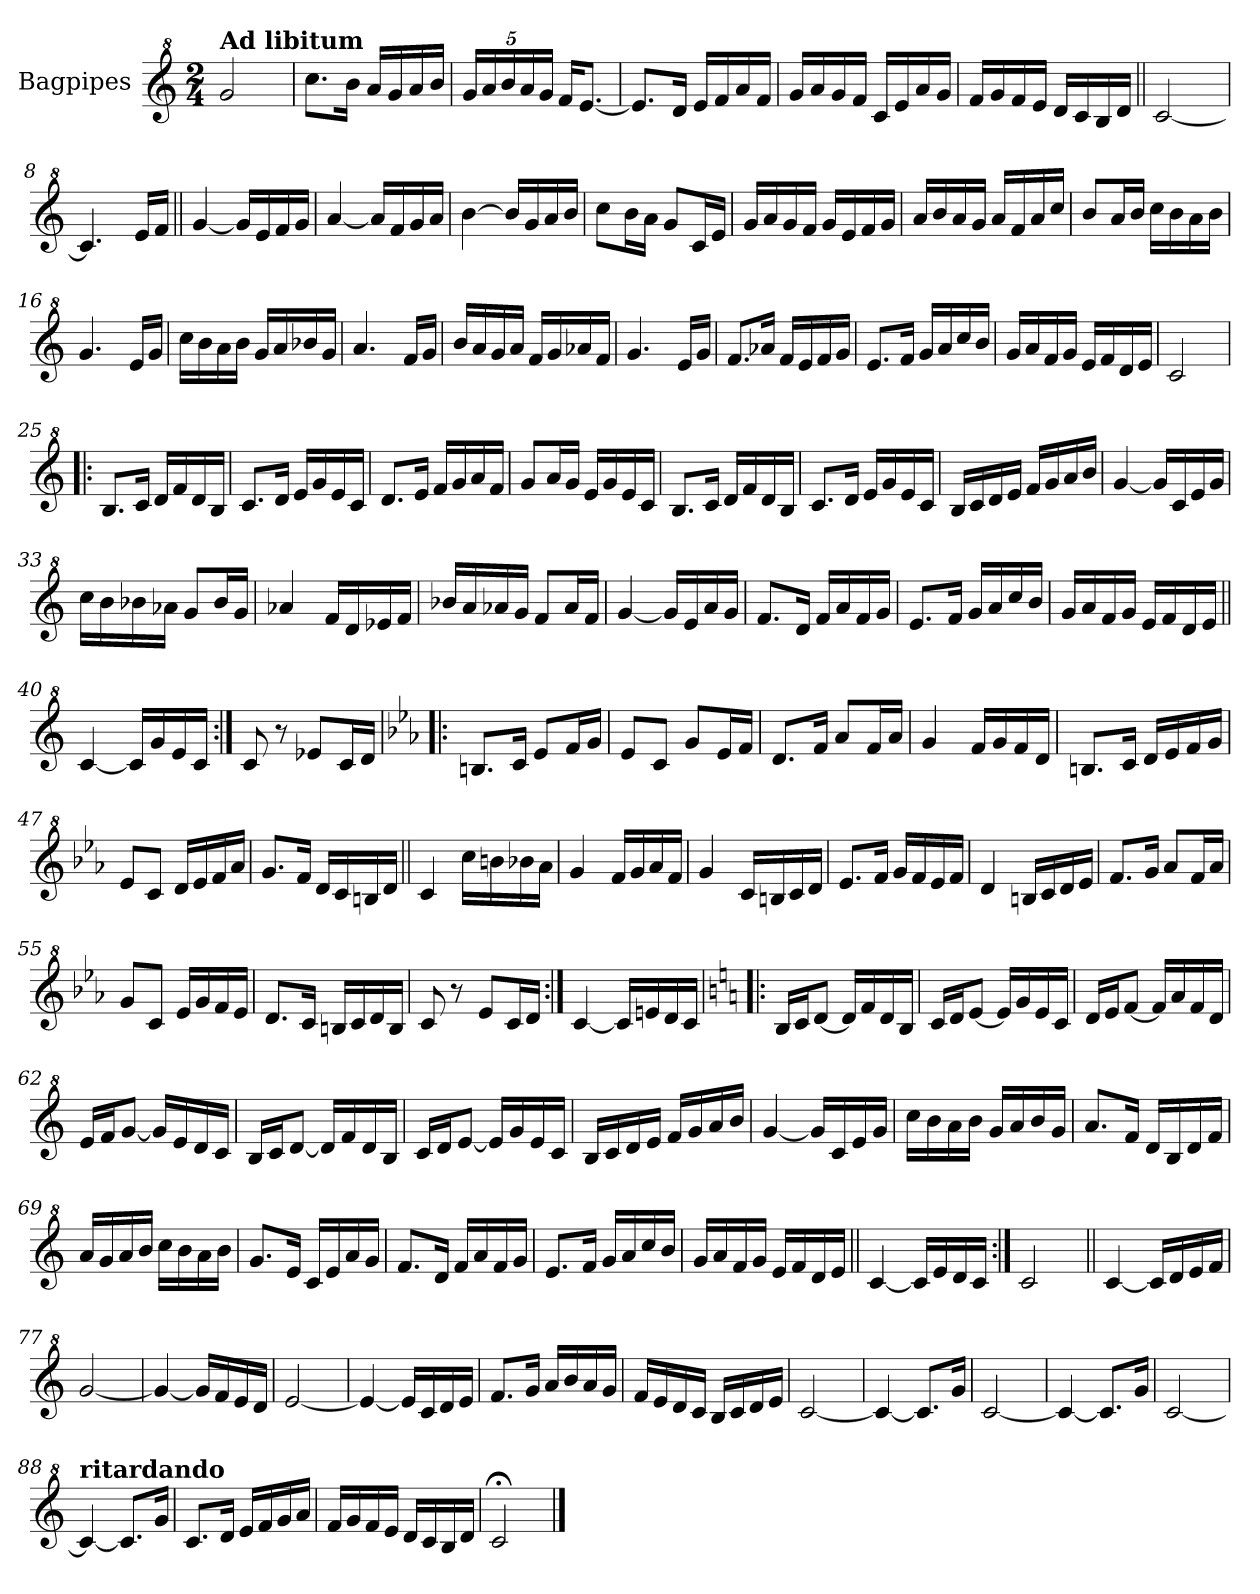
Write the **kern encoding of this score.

**kern
*part1
*staff1
*I"Bagpipes
*I'Bag
*clefG^2
*k[]
*M2/4
=1
!LO:TX:a:B:t=Ad libitum
2gg/
=2
8.ccc\L
16bb\Jk
16aa/LL
16gg/
16aa/
16bb/JJ
=3
*Xbrackettup
20gg/LL
20aa/
20bb/
20aa/
20gg/JJ
16ff/KL
[8.ee/J
=4
8.ee/L]
16dd/Jk
16ee/LL
16ff/
16aa/
16ff/JJ
=5
16gg/LL
16aa/
16gg/
16ff/JJ
16cc/LL
16ee/
16aa/
16gg/JJ
=6
16ff/LL
16gg/
16ff/
16ee/JJ
16dd/LL
16cc/
16b/
16dd/JJ
=7||
*MM96
[2cc/
=8
4.cc/]
16ee/LL
16ff/JJ
!!LO:LB:g=z
=9||
[4gg/
16gg/LL]
16ee/
16ff/
16gg/JJ
=10
[4aa/
16aa/LL]
16ff/
16gg/
16aa/JJ
=11
[4bb\
16bb/LL]
16gg/
16aa/
16bb/JJ
=12
8ccc\L
16bb\L
16aa\JJ
8gg/L
16cc/L
16ee/JJ
=13
16gg/LL
16aa/
16gg/
16ff/JJ
16gg/LL
16ee/
16ff/
16gg/JJ
=14
16aa/LL
16bb/
16aa/
16gg/JJ
16aa/LL
16ff/
16aa/
16ccc/JJ
=15
8bb/L
16aa/L
16bb/JJ
16ccc\LL
16bb\
16aa\
16bb\JJ
!!LO:LB:g=z
=16
4.gg/
16ee/LL
16gg/JJ
=17
16ccc\LL
16bb\
16aa\
16bb\JJ
16gg/LL
16aa/
16bb-X/
16gg/JJ
=18
4.aa/
16ff/LL
16gg/JJ
=19
16bb/LL
16aa/
16gg/
16aa/JJ
16ff/LL
16gg/
16aa-X/
16ff/JJ
=20
4.gg/
16ee/LL
16gg/JJ
=21
8.ff/L
16aa-X/Jk
16ff/LL
16ee/
16ff/
16gg/JJ
=22
8.ee/L
16ff/Jk
16gg/LL
16aa/
16ccc/
16bb/JJ
!!LO:LB:g=z
=23
16gg/LL
16aa/
16ff/
16gg/JJ
16ee/LL
16ff/
16dd/
16ee/JJ
=24
2cc/
=25!|:
8.b/L
16cc/Jk
16dd/LL
16ff/
16dd/
16b/JJ
=26
8.cc/L
16dd/Jk
16ee/LL
16gg/
16ee/
16cc/JJ
=27
8.dd/L
16ee/Jk
16ff/LL
16gg/
16aa/
16ff/JJ
=28
8gg/L
16aa/L
16gg/JJ
16ee/LL
16gg/
16ee/
16cc/JJ
=29
8.b/L
16cc/Jk
16dd/LL
16ff/
16dd/
16b/JJ
!!LO:LB:g=z
=30
8.cc/L
16dd/Jk
16ee/LL
16gg/
16ee/
16cc/JJ
=31
16b/LL
16cc/
16dd/
16ee/JJ
16ff/LL
16gg/
16aa/
16bb/JJ
=32
[4gg/
16gg/LL]
16cc/
16ee/
16gg/JJ
=33
16ccc\LL
16bb\
16bb-X\
16aa-X\JJ
8gg/L
16bb-/L
16gg/JJ
=34
4aa-X/
16ff/LL
16dd/
16ee-X/
16ff/JJ
=35
16bb-X/LL
16aa/
16aa-X/
16gg/JJ
8ff/L
16aa-/L
16ff/JJ
!!LO:LB:g=z
=36
[4gg/
16gg/LL]
16ee/
16aa/
16gg/JJ
=37
8.ff/L
16dd/Jk
16ff/LL
16aa/
16ff/
16gg/JJ
=38
8.ee/L
16ff/Jk
16gg/LL
16aa/
16ccc/
16bb/JJ
=39
16gg/LL
16aa/
16ff/
16gg/JJ
16ee/LL
16ff/
16dd/
16ee/JJ
=40||
[4cc/
16cc/LL]
16gg/
16ee/
16cc/JJ
=41:|!
8cc/
8r
8ee-X/L
16cc/L
16dd/JJ
!!LO:LB:g=z
=42!|:
*k[b-e-a-]
*E-:
8.bn/L
16cc/Jk
8ee-/L
16ff/L
16gg/JJ
=43
8ee-/L
8cc/J
8gg/L
16ee-/L
16ff/JJ
=44
8.dd/L
16ff/Jk
8aa-/L
16ff/L
16aa-/JJ
=45
4gg/
16ff/LL
16gg/
16ff/
16dd/JJ
=46
8.bn/L
16cc/Jk
16dd/LL
16ee-/
16ff/
16gg/JJ
=47
8ee-/L
8cc/J
16dd/LL
16ee-/
16ff/
16aa-/JJ
=48
8.gg/L
16ff/Jk
16dd/LL
16cc/
16bn/
16dd/JJ
!!LO:LB:g=z
=49||
4cc/
16ccc\LL
16bbn\
16bb-X\
16aa-\JJ
=50
4gg/
16ff/LL
16gg/
16aa-/
16ff/JJ
=51
4gg/
16cc/LL
16bn/
16cc/
16dd/JJ
=52
8.ee-/L
16ff/Jk
16gg/LL
16ff/
16ee-/
16ff/JJ
=53
4dd/
16bn/LL
16cc/
16dd/
16ee-/JJ
=54
8.ff/L
16gg/Jk
8aa-/L
16ff/L
16aa-/JJ
=55
8gg/L
8cc/J
16ee-/LL
16gg/
16ff/
16ee-/JJ
!!LO:LB:g=z
=56
8.dd/L
16cc/Jk
16bn/LL
16cc/
16dd/
16b/JJ
=57
8cc/
8r
8ee-/L
16cc/L
16dd/JJ
=58:|!
[4cc/
16cc/LL]
16een/
16dd/
16cc/JJ
=59!|:
*k[]
*C:
16b/LL
16cc/J
[8dd/J
16dd/LL]
16ff/
16dd/
16b/JJ
=60
16cc/LL
16dd/J
[8ee/J
16ee/LL]
16gg/
16ee/
16cc/JJ
=61
16dd/LL
16ee/J
[8ff/J
16ff/LL]
16aa/
16ff/
16dd/JJ
!!LO:LB:g=z
=62
16ee/LL
16ff/J
[8gg/J
16gg/LL]
16ee/
16dd/
16cc/JJ
=63
16b/LL
16cc/J
[8dd/J
16dd/LL]
16ff/
16dd/
16b/JJ
=64
16cc/LL
16dd/J
[8ee/J
16ee/LL]
16gg/
16ee/
16cc/JJ
=65
16b/LL
16cc/
16dd/
16ee/JJ
16ff/LL
16gg/
16aa/
16bb/JJ
=66
[4gg/
16gg/LL]
16cc/
16ee/
16gg/JJ
=67
16ccc\LL
16bb\
16aa\
16bb\JJ
16gg/LL
16aa/
16bb/
16gg/JJ
!!LO:PB:g=z
=68
8.aa/L
16ff/Jk
16dd/LL
16b/
16dd/
16ff/JJ
=69
16aa/LL
16gg/
16aa/
16bb/JJ
16ccc\LL
16bb\
16aa\
16bb\JJ
=70
8.gg/L
16ee/Jk
16cc/LL
16ee/
16aa/
16gg/JJ
=71
8.ff/L
16dd/Jk
16ff/LL
16aa/
16ff/
16gg/JJ
=72
8.ee/L
16ff/Jk
16gg/LL
16aa/
16ccc/
16bb/JJ
=73
16gg/LL
16aa/
16ff/
16gg/JJ
16ee/LL
16ff/
16dd/
16ee/JJ
!!LO:LB:g=z
=74||
[4cc/
16cc/LL]
16ee/
16dd/
16cc/JJ
=75:|!
2cc/
=76||
[4cc/
16cc/LL]
16dd/
16ee/
16ff/JJ
=77
[2gg/
=78
4gg/_
16gg/LL]
16ff/
16ee/
16dd/JJ
=79
[2ee/
=80
4ee/_
16ee/LL]
16cc/
16dd/
16ee/JJ
=81
8.ff/L
16gg/Jk
16aa/LL
16bb/
16aa/
16gg/JJ
=82
16ff/LL
16ee/
16dd/
16cc/JJ
16b/LL
16cc/
16dd/
16ee/JJ
=83
[2cc/
!!LO:LB:g=z
=84
4cc/_
8.cc/L]
16gg/Jk
=85
[2cc/
=86
4cc/_
8.cc/L]
16gg/Jk
=87
[2cc/
=88
!LO:TX:a:B:t=ritardando
4cc/_
8.cc/L]
16gg/Jk
=89
8.cc/L
16dd/Jk
16ee/LL
16ff/
16gg/
16aa/JJ
=90
16ff/LL
16gg/
16ff/
16ee/JJ
16dd/LL
16cc/
16b/
16dd/JJ
=91
2cc;</
==
*-
